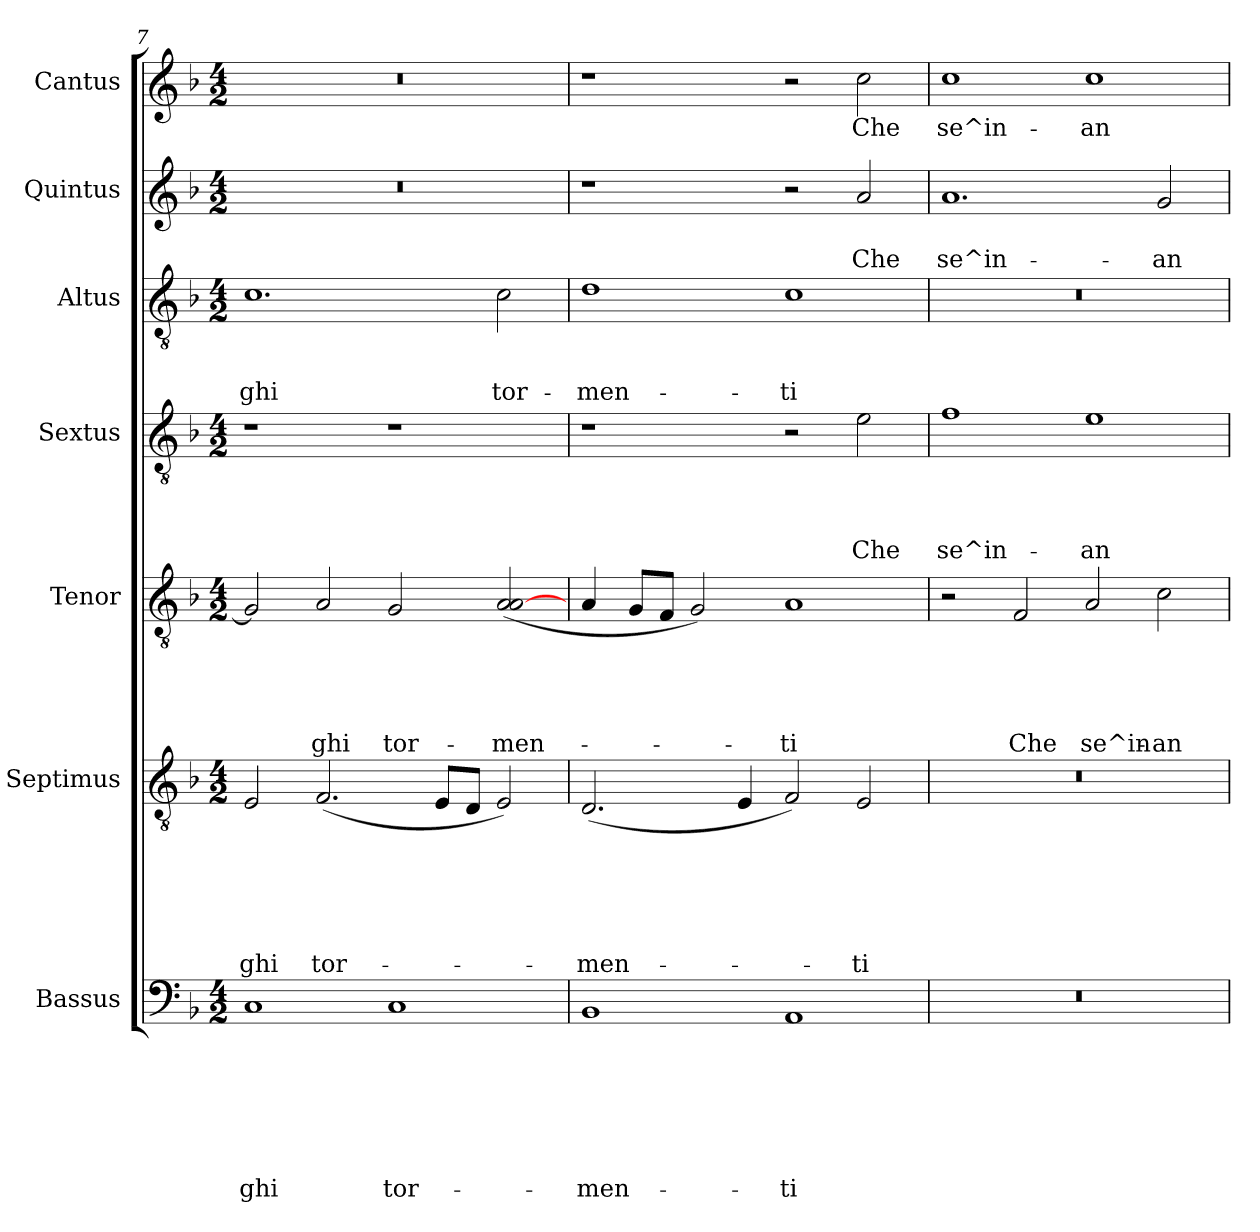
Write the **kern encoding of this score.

**kern	**text	**text	**text	**text	**text	**text	**text	**kern	**text	**text	**text	**text	**text	**text	**kern	**text	**text	**text	**text	**text	**kern	**text	**text	**text	**text	**kern	**text	**text	**text	**kern	**text	**text	**kern	**text
*part7	*part7	*part7	*part7	*part7	*part7	*part7	*part7	*part6	*part6	*part6	*part6	*part6	*part6	*part6	*part5	*part5	*part5	*part5	*part5	*part5	*part4	*part4	*part4	*part4	*part4	*part3	*part3	*part3	*part3	*part2	*part2	*part2	*part1	*part1
*staff7	*staff7	*staff7	*staff7	*staff7	*staff7	*staff7	*staff7	*staff6	*staff6	*staff6	*staff6	*staff6	*staff6	*staff6	*staff5	*staff5	*staff5	*staff5	*staff5	*staff5	*staff4	*staff4	*staff4	*staff4	*staff4	*staff3	*staff3	*staff3	*staff3	*staff2	*staff2	*staff2	*staff1	*staff1
*I"Bassus	*	*	*	*	*	*	*	*I"Septimus	*	*	*	*	*	*	*I"Tenor	*	*	*	*	*	*I"Sextus	*	*	*	*	*I"Altus	*	*	*	*I"Quintus	*	*	*I"Cantus	*
*clefF4	*	*	*	*	*	*	*	*clefGv2	*	*	*	*	*	*	*clefGv2	*	*	*	*	*	*clefGv2	*	*	*	*	*clefGv2	*	*	*	*clefG2	*	*	*clefG2	*
*k[b-]	*	*	*	*	*	*	*	*k[b-]	*	*	*	*	*	*	*k[b-]	*	*	*	*	*	*k[b-]	*	*	*	*	*k[b-]	*	*	*	*k[b-]	*	*	*k[b-]	*
*F:	*	*	*	*	*	*	*	*F:	*	*	*	*	*	*	*F:	*	*	*	*	*	*F:	*	*	*	*	*F:	*	*	*	*F:	*	*	*F:	*
*M4/2	*	*	*	*	*	*	*	*M4/2	*	*	*	*	*	*	*M4/2	*	*	*	*	*	*M4/2	*	*	*	*	*M4/2	*	*	*	*M4/2	*	*	*M4/2	*
=7	=7	=7	=7	=7	=7	=7	=7	=7	=7	=7	=7	=7	=7	=7	=7	=7	=7	=7	=7	=7	=7	=7	=7	=7	=7	=7	=7	=7	=7	=7	=7	=7	=7	=7
!	!	!	!	!	!	!	!LO:LY:b	!	!	!	!	!	!	!LO:LY:b	!	!	!	!	!	!	!	!	!	!	!	!	!	!	!LO:LY:b	!	!	!	!	!
1C	.	.	.	.	.	.	-ghi	2E/	.	.	.	.	.	-ghi	2G/]	.	.	.	.	.	1r	.	.	.	.	1.c	.	.	-ghi	0r	.	.	0r	.
!	!	!	!	!	!	!	!	!	!	!	!	!	!	!LO:LY:b	!	!	!	!	!	!LO:LY:b	!	!	!	!	!	!	!	!	!	!	!	!	!	!
.	.	.	.	.	.	.	.	(<2.F/	.	.	.	.	.	tor-	2A/	.	.	.	.	-ghi	.	.	.	.	.	.	.	.	.	.	.	.	.	.
!	!	!	!	!	!	!	!LO:LY:b	!	!	!	!	!	!	!	!	!	!	!	!	!LO:LY:b	!	!	!	!	!	!	!	!	!	!	!	!	!	!
1C	.	.	.	.	.	.	tor-	.	.	.	.	.	.	.	2G/	.	.	.	.	tor-	1r	.	.	.	.	.	.	.	.	.	.	.	.	.
.	.	.	.	.	.	.	.	8E/L	.	.	.	.	.	.	.	.	.	.	.	.	.	.	.	.	.	.	.	.	.	.	.	.	.	.
.	.	.	.	.	.	.	.	8D/J	.	.	.	.	.	.	.	.	.	.	.	.	.	.	.	.	.	.	.	.	.	.	.	.	.	.
!	!	!	!	!	!	!	!	!	!	!	!	!	!	!	!	!	!	!	!	!LO:LY:b	!	!	!	!	!	!	!	!	!LO:LY:b	!	!	!	!	!
.	.	.	.	.	.	.	.	2E/)	.	.	.	.	.	.	(<2A/ [<2A/	.	.	.	.	-men-	.	.	.	.	.	2c\	.	.	tor-	.	.	.	.	.
=8	=8	=8	=8	=8	=8	=8	=8	=8	=8	=8	=8	=8	=8	=8	=8	=8	=8	=8	=8	=8	=8	=8	=8	=8	=8	=8	=8	=8	=8	=8	=8	=8	=8	=8
!	!	!	!	!	!	!	!LO:LY:b	!	!	!	!	!	!	!LO:LY:b	!	!	!	!	!	!	!	!	!	!	!	!	!	!	!LO:LY:b	!	!	!	!	!
1BB-	.	.	.	.	.	.	-men-	(<2.D/	.	.	.	.	.	-men-	4A/	.	.	.	.	.	1r	.	.	.	.	1d	.	.	-men-	1r	.	.	1r	.
.	.	.	.	.	.	.	.	.	.	.	.	.	.	.	8G/L	.	.	.	.	.	.	.	.	.	.	.	.	.	.	.	.	.	.	.
.	.	.	.	.	.	.	.	.	.	.	.	.	.	.	8F/J	.	.	.	.	.	.	.	.	.	.	.	.	.	.	.	.	.	.	.
.	.	.	.	.	.	.	.	.	.	.	.	.	.	.	2G/)	.	.	.	.	.	.	.	.	.	.	.	.	.	.	.	.	.	.	.
.	.	.	.	.	.	.	.	4E/	.	.	.	.	.	.	.	.	.	.	.	.	.	.	.	.	.	.	.	.	.	.	.	.	.	.
!	!	!	!	!	!	!	!LO:LY:b	!	!	!	!	!	!	!	!	!	!	!	!	!LO:LY:b	!	!	!	!	!	!	!	!	!LO:LY:b	!	!	!	!	!
1AA	.	.	.	.	.	.	-ti	2F/)	.	.	.	.	.	.	1A	.	.	.	.	-ti	2r	.	.	.	.	1c	.	.	-ti	2r	.	.	2r	.
!	!	!	!	!	!	!	!	!	!	!	!	!	!	!LO:LY:b	!	!	!	!	!	!	!	!	!	!	!LO:LY:b	!	!	!	!	!	!	!LO:LY:b	!	!LO:LY:b
.	.	.	.	.	.	.	.	2E/	.	.	.	.	.	-ti	.	.	.	.	.	.	2e\	.	.	.	Che	.	.	.	.	2a/	.	Che	2cc\	Che
=9	=9	=9	=9	=9	=9	=9	=9	=9	=9	=9	=9	=9	=9	=9	=9	=9	=9	=9	=9	=9	=9	=9	=9	=9	=9	=9	=9	=9	=9	=9	=9	=9	=9	=9
!	!	!	!	!	!	!	!	!	!	!	!	!	!	!	!	!	!	!	!	!	!	!	!	!	!LO:LY:b	!	!	!	!	!	!	!LO:LY:b	!	!LO:LY:b
0r	.	.	.	.	.	.	.	0r	.	.	.	.	.	.	2r	.	.	.	.	.	1f	.	.	.	se^in-	0r	.	.	.	1.a	.	se^in-	1cc	se^in-
!	!	!	!	!	!	!	!	!	!	!	!	!	!	!	!	!	!	!	!	!LO:LY:b	!	!	!	!	!	!	!	!	!	!	!	!	!	!
.	.	.	.	.	.	.	.	.	.	.	.	.	.	.	2F/	.	.	.	.	Che	.	.	.	.	.	.	.	.	.	.	.	.	.	.
!	!	!	!	!	!	!	!	!	!	!	!	!	!	!	!	!	!	!	!	!LO:LY:b	!	!	!	!	!LO:LY:b	!	!	!	!	!	!	!	!	!LO:LY:b
.	.	.	.	.	.	.	.	.	.	.	.	.	.	.	2A/	.	.	.	.	se^in-	1e	.	.	.	-an-	.	.	.	.	.	.	.	1cc	-an-
!	!	!	!	!	!	!	!	!	!	!	!	!	!	!	!	!	!	!	!	!LO:LY:b	!	!	!	!	!	!	!	!	!	!	!	!LO:LY:b	!	!
.	.	.	.	.	.	.	.	.	.	.	.	.	.	.	2c\	.	.	.	.	-an-	.	.	.	.	.	.	.	.	.	2g/	.	-an-	.	.
=	=	=	=	=	=	=	=	=	=	=	=	=	=	=	=	=	=	=	=	=	=	=	=	=	=	=	=	=	=	=	=	=	=	=
*-	*-	*-	*-	*-	*-	*-	*-	*-	*-	*-	*-	*-	*-	*-	*-	*-	*-	*-	*-	*-	*-	*-	*-	*-	*-	*-	*-	*-	*-	*-	*-	*-	*-	*-
